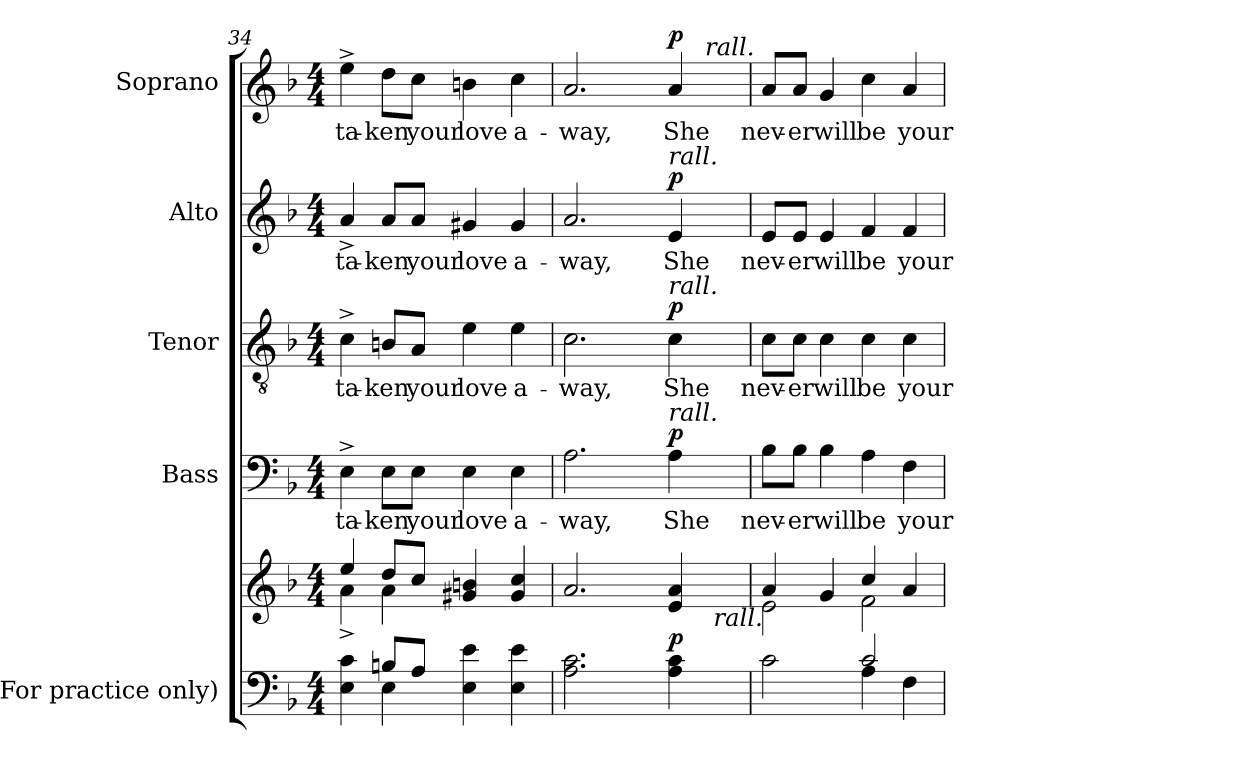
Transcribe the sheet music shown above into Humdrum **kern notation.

**kern	**kern	**dynam	**kern	**text	**dynam	**kern	**text	**dynam	**kern	**text	**dynam	**kern	**text	**dynam
*part5	*part5	*part5	*part4	*part4	*part4	*part3	*part3	*part3	*part2	*part2	*part2	*part1	*part1	*part1
*staff6	*staff5	*staff5/6	*staff4	*staff4	*staff4	*staff3	*staff3	*staff3	*staff2	*staff2	*staff2	*staff1	*staff1	*staff1
*I"(For  practice only)	*	*	*I"Bass	*	*	*I"Tenor	*	*	*I"Alto	*	*	*I"Soprano	*	*
*	*	*	*I'B.	*	*	*I'T.	*	*	*I'A.	*	*	*I'S.	*	*
*clefF4	*clefG2	*	*clefF4	*	*	*clefGv2	*	*	*clefG2	*	*	*clefG2	*	*
*	*	*	*	*	*	*ITrd7c12	*	*	*	*	*	*	*	*
*k[b-]	*k[b-]	*	*k[b-]	*	*	*k[b-]	*	*	*k[b-]	*	*	*k[b-]	*	*
*F:	*F:	*	*F:	*	*	*F:	*	*	*F:	*	*	*F:	*	*
*M4/4	*M4/4	*	*M4/4	*	*	*M4/4	*	*	*M4/4	*	*	*M4/4	*	*
=34	=34	=34	=34	=34	=34	=34	=34	=34	=34	=34	=34	=34	=34	=34
*^	*^	*	*	*	*	*	*	*	*	*	*	*	*	*
!	!	!	!	!	!	!LO:LY:b:color=#000000	!	!	!	!	!	!	!	!	!	!
!	!	!	!	!	!	!	!	!	!LO:LY:b:color=#000000	!	!	!	!	!	!	!
!	!	!	!	!	!	!	!	!	!	!	!	!LO:LY:b:color=#000000	!	!	!	!
!	!	!	!	!	!	!	!	!	!	!	!	!	!	!	!LO:LY:b:color=#000000	!
4ryy	4Ei\ 4ci	4eei/	4a^i\	.	4E^i\	ta-	.	4C^i\	ta-	.	4a^i/	ta-	.	4ee^i\	ta-	.
!	!	!	!	!	!	!LO:LY:b:color=#000000	!	!	!	!	!	!	!	!	!	!
!	!	!	!	!	!	!	!	!	!LO:LY:b:color=#000000	!	!	!	!	!	!	!
!	!	!	!	!	!	!	!	!	!	!	!	!LO:LY:b:color=#000000	!	!	!	!
!	!	!	!	!	!	!	!	!	!	!	!	!	!	!	!LO:LY:b:color=#000000	!
8Bni/L	4Ei\	8ddi/L	4ai\	.	8Ei\L	-ken	.	8BBni/L	-ken	.	8ai/L	-ken	.	8ddi\L	-ken	.
!	!	!	!	!	!	!LO:LY:b:color=#000000	!	!	!	!	!	!	!	!	!	!
!	!	!	!	!	!	!	!	!	!LO:LY:b:color=#000000	!	!	!	!	!	!	!
!	!	!	!	!	!	!	!	!	!	!	!	!LO:LY:b:color=#000000	!	!	!	!
!	!	!	!	!	!	!	!	!	!	!	!	!	!	!	!LO:LY:b:color=#000000	!
8Ai/J	.	8cci/J	.	.	8Ei\J	your	.	8AAi/J	your	.	8ai/J	your	.	8cci\J	your	.
!	!	!	!	!	!	!LO:LY:b:color=#000000	!	!	!	!	!	!	!	!	!	!
!	!	!	!	!	!	!	!	!	!LO:LY:b:color=#000000	!	!	!	!	!	!	!
!	!	!	!	!	!	!	!	!	!	!	!	!LO:LY:b:color=#000000	!	!	!	!
!	!	!	!	!	!	!	!	!	!	!	!	!	!	!	!LO:LY:b:color=#000000	!
2ryy	4Ei\ 4ei	4g#Xi/ 4bni	2ryy	.	4Ei\	love	.	4Ei\	love	.	4g#Xi/	love	.	4bni\	love	.
!	!	!	!	!	!	!LO:LY:b:color=#000000	!	!	!	!	!	!	!	!	!	!
!	!	!	!	!	!	!	!	!	!LO:LY:b:color=#000000	!	!	!	!	!	!	!
!	!	!	!	!	!	!	!	!	!	!	!	!LO:LY:b:color=#000000	!	!	!	!
!	!	!	!	!	!	!	!	!	!	!	!	!	!	!	!LO:LY:b:color=#000000	!
.	4Ei\ 4ei	4g#i/ 4cci	.	.	4Ei\	a-	.	4Ei\	a-	.	4g#i/	a-	.	4cci\	a-	.
*v	*v	*	*	*	*	*	*	*	*	*	*	*	*	*	*	*
=35	=35	=35	=35	=35	=35	=35	=35	=35	=35	=35	=35	=35	=35	=35	=35
*^	*	*	*	*	*	*	*	*	*	*	*	*	*	*	*
!	!	!	!	!	!	!LO:LY:b:color=#000000	!	!	!	!	!	!	!	!	!	!
*v	*v	*	*	*	*	*	*	*	*	*	*	*	*	*	*	*
*^	*	*	*	*	*	*	*	*	*	*	*	*	*	*	*
!	!	!	!	!	!	!	!	!	!LO:LY:b:color=#000000	!	!	!	!	!	!	!
*v	*v	*	*	*	*	*	*	*	*	*	*	*	*	*	*	*
*^	*	*	*	*	*	*	*	*	*	*	*	*	*	*	*
!	!	!	!	!	!	!	!	!	!	!	!	!LO:LY:b:color=#000000	!	!	!	!
*v	*v	*	*	*	*	*	*	*	*	*	*	*	*	*	*	*
*^	*	*	*	*	*	*	*	*	*	*	*	*	*	*	*
!	!	!	!	!	!	!	!	!	!	!	!	!	!	!	!LO:LY:b:color=#000000	!
*v	*v	*	*	*	*	*	*	*	*	*	*	*	*	*^	*	*
2.Ai\ 2.ci	2.ai/	2ryy	.	2.Ai\	-way,	.	2.Ci\	-way,	.	2.ai/	-way,	.	2.ai/	2ryy	-way,	.
.	.	4ryy	.	.	.	.	.	.	.	.	.	.	.	4ryy	.	.
!	!	!	!	!	!LO:LY:b:color=#000000	!	!	!	!	!	!	!	!	!	!	!
!	!	!	!	!	!	!	!	!LO:LY:b:color=#000000	!	!	!	!	!	!	!	!
!	!	!	!	!	!	!	!	!	!	!	!LO:LY:b:color=#000000	!	!	!	!	!
!	!	!	!	!	!	!	!	!	!	!LO:TX:a:i:t=rall.	!	!	!	!	!	!
!	!	!	!	!	!	!	!LO:TX:a:i:t=rall.	!	!	!	!	!	!	!	!	!
!	!	!	!	!LO:TX:a:i:t=rall.	!	!	!	!	!	!	!	!	!	!	!	!
!	!	!	!	!	!	!	!	!	!	!	!	!	!	!	!LO:LY:b:color=#000000	!
4Ai\ 4ci	4ei/ 4ai	16ryy	p	4Ai\	She	p	4Ci\	She	p	4ei/	She	p	4ai/	16ryy	She	p
.	.	32ryy	.	.	.	.	.	.	.	.	.	.	.	32ryy	.	.
.	.	64ryy	.	.	.	.	.	.	.	.	.	.	.	128..ryy	.	.
!	!	!	!	!	!	!	!	!	!	!	!	!	!	!LO:TX:a:i:t=rall.	!	!
.	.	.	.	.	.	.	.	.	.	.	.	.	.	8ryy	.	.
.	.	128ryy	.	.	.	.	.	.	.	.	.	.	.	.	.	.
.	.	512ryy	.	.	.	.	.	.	.	.	.	.	.	.	.	.
!	!	!LO:TX:b:i:t=rall.	!	!	!	!	!	!	!	!	!	!	!	!	!	!
.	.	8ryy	.	.	.	.	.	.	.	.	.	.	.	.	.	.
.	.	.	.	.	.	.	.	.	.	.	.	.	.	64ryy	.	.
.	.	256.ryy	.	.	.	.	.	.	.	.	.	.	.	.	.	.
.	.	.	.	.	.	.	.	.	.	.	.	.	.	512ryy	.	.
*	*	*	*	*	*	*	*	*	*	*	*	*	*v	*v	*	*
!!LO:LB:g=z
=36	=36	=36	=36	=36	=36	=36	=36	=36	=36	=36	=36	=36	=36	=36	=36
*^	*	*	*	*	*	*	*	*	*	*	*	*	*	*	*
*	*	*	*	*	*	*	*	*	*	*	*	*	*	*^	*	*
!	!	!	!	!	!	!LO:LY:b:color=#000000	!	!	!	!	!	!	!	!	!	!	!
*	*	*	*	*	*	*	*	*	*	*	*	*	*	*v	*v	*	*
*	*	*	*	*	*	*	*	*	*	*	*	*	*	*^	*	*
!	!	!	!	!	!	!	!	!	!LO:LY:b:color=#000000	!	!	!	!	!	!	!	!
*	*	*	*	*	*	*	*	*	*	*	*	*	*	*v	*v	*	*
*	*	*	*	*	*	*	*	*	*	*	*	*	*	*^	*	*
!	!	!	!	!	!	!	!	!	!	!	!	!LO:LY:b:color=#000000	!	!	!	!	!
*	*	*	*	*	*	*	*	*	*	*	*	*	*	*v	*v	*	*
*	*	*	*	*	*	*	*	*	*	*	*	*	*	*^	*	*
!	!	!	!	!	!	!	!	!	!	!	!	!	!	!	!	!LO:LY:b:color=#000000	!
*	*	*	*	*	*	*	*	*	*	*	*	*	*	*v	*v	*	*
2ryy	2ci\	4ai/	2ei\	.	8B-i\L	nev-	.	8Ci\L	nev-	.	8ei/L	nev-	.	8ai/L	nev-	.
!	!	!	!	!	!	!LO:LY:b:color=#000000	!	!	!	!	!	!	!	!	!	!
!	!	!	!	!	!	!	!	!	!LO:LY:b:color=#000000	!	!	!	!	!	!	!
!	!	!	!	!	!	!	!	!	!	!	!	!LO:LY:b:color=#000000	!	!	!	!
!	!	!	!	!	!	!	!	!	!	!	!	!	!	!	!LO:LY:b:color=#000000	!
.	.	.	.	.	8B-i\J	-er	.	8Ci\J	-er	.	8ei/J	-er	.	8ai/J	-er	.
!	!	!	!	!	!	!LO:LY:b:color=#000000	!	!	!	!	!	!	!	!	!	!
!	!	!	!	!	!	!	!	!	!LO:LY:b:color=#000000	!	!	!	!	!	!	!
!	!	!	!	!	!	!	!	!	!	!	!	!LO:LY:b:color=#000000	!	!	!	!
!	!	!	!	!	!	!	!	!	!	!	!	!	!	!	!LO:LY:b:color=#000000	!
.	.	4gi/	.	.	4B-i\	will	.	4Ci\	will	.	4ei/	will	.	4gi/	will	.
!	!	!	!	!	!	!LO:LY:b:color=#000000	!	!	!	!	!	!	!	!	!	!
!	!	!	!	!	!	!	!	!	!LO:LY:b:color=#000000	!	!	!	!	!	!	!
!	!	!	!	!	!	!	!	!	!	!	!	!LO:LY:b:color=#000000	!	!	!	!
!	!	!	!	!	!	!	!	!	!	!	!	!	!	!	!LO:LY:b:color=#000000	!
2ci/	4Ai\	4cci/	2fi\	.	4Ai\	be	.	4Ci\	be	.	4fi/	be	.	4cci\	be	.
!	!	!	!	!	!	!LO:LY:b:color=#000000	!	!	!	!	!	!	!	!	!	!
!	!	!	!	!	!	!	!	!	!LO:LY:b:color=#000000	!	!	!	!	!	!	!
!	!	!	!	!	!	!	!	!	!	!	!	!LO:LY:b:color=#000000	!	!	!	!
!	!	!	!	!	!	!	!	!	!	!	!	!	!	!	!LO:LY:b:color=#000000	!
.	4Fi\	4ai/	.	.	4Fi\	your	.	4Ci\	your	.	4fi/	your	.	4ai/	your	.
*v	*v	*	*	*	*	*	*	*	*	*	*	*	*	*	*	*
*	*v	*v	*	*	*	*	*	*	*	*	*	*	*	*	*
=	=	=	=	=	=	=	=	=	=	=	=	=	=	=
*-	*-	*-	*-	*-	*-	*-	*-	*-	*-	*-	*-	*-	*-	*-
